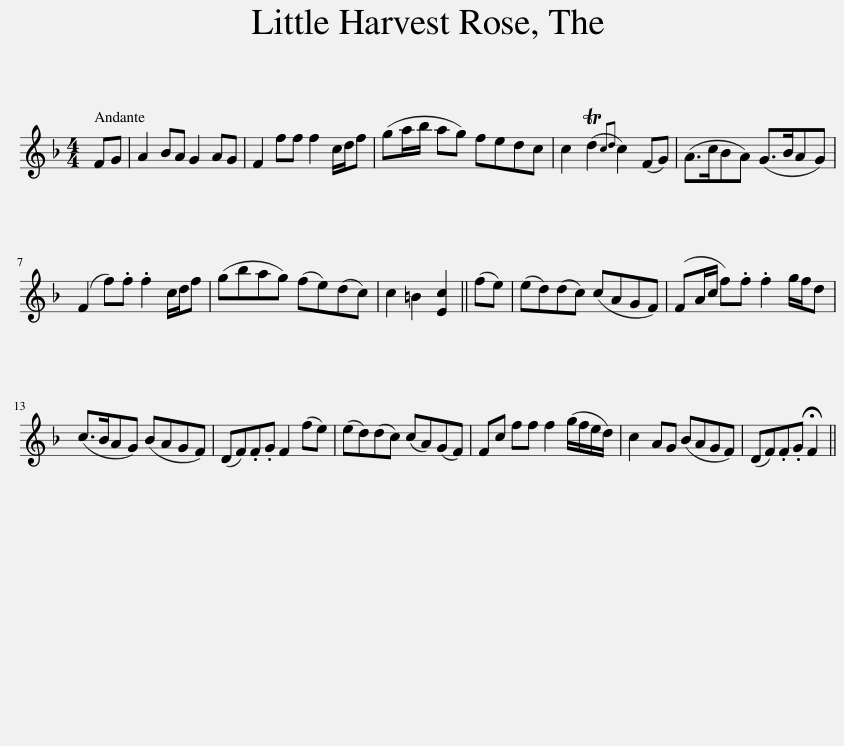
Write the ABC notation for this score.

X:1
L:1/8
M:4/4
I:linebreak $
K:F
V:1 treble
V:1
 FG | A2 BA G2 AG | F2 ff f2 c/d/f | (ga/b/ ag) fedc | c2 (Td2{cd} c2) (FG) | %5
 (A>cBA) (G>BAG) |$ (F2 f).f .f2 c/d/f | (gbag) (fe)(dc) | c2 =B2 [Ec]2 || (fe) | %10
 (ed)(dc) (cAGF) | (FA/c/ f).f .f2 g/f/d |$ (c>BAG) (BAGF) | (DF).F.G F2 (fe) | (ed)(dc) (cA)(GF) | %15
 Fc ff f2 (g/f/e/d/) | c2 AG (BAGF) | (DF).F.G !fermata!F2 || %18
